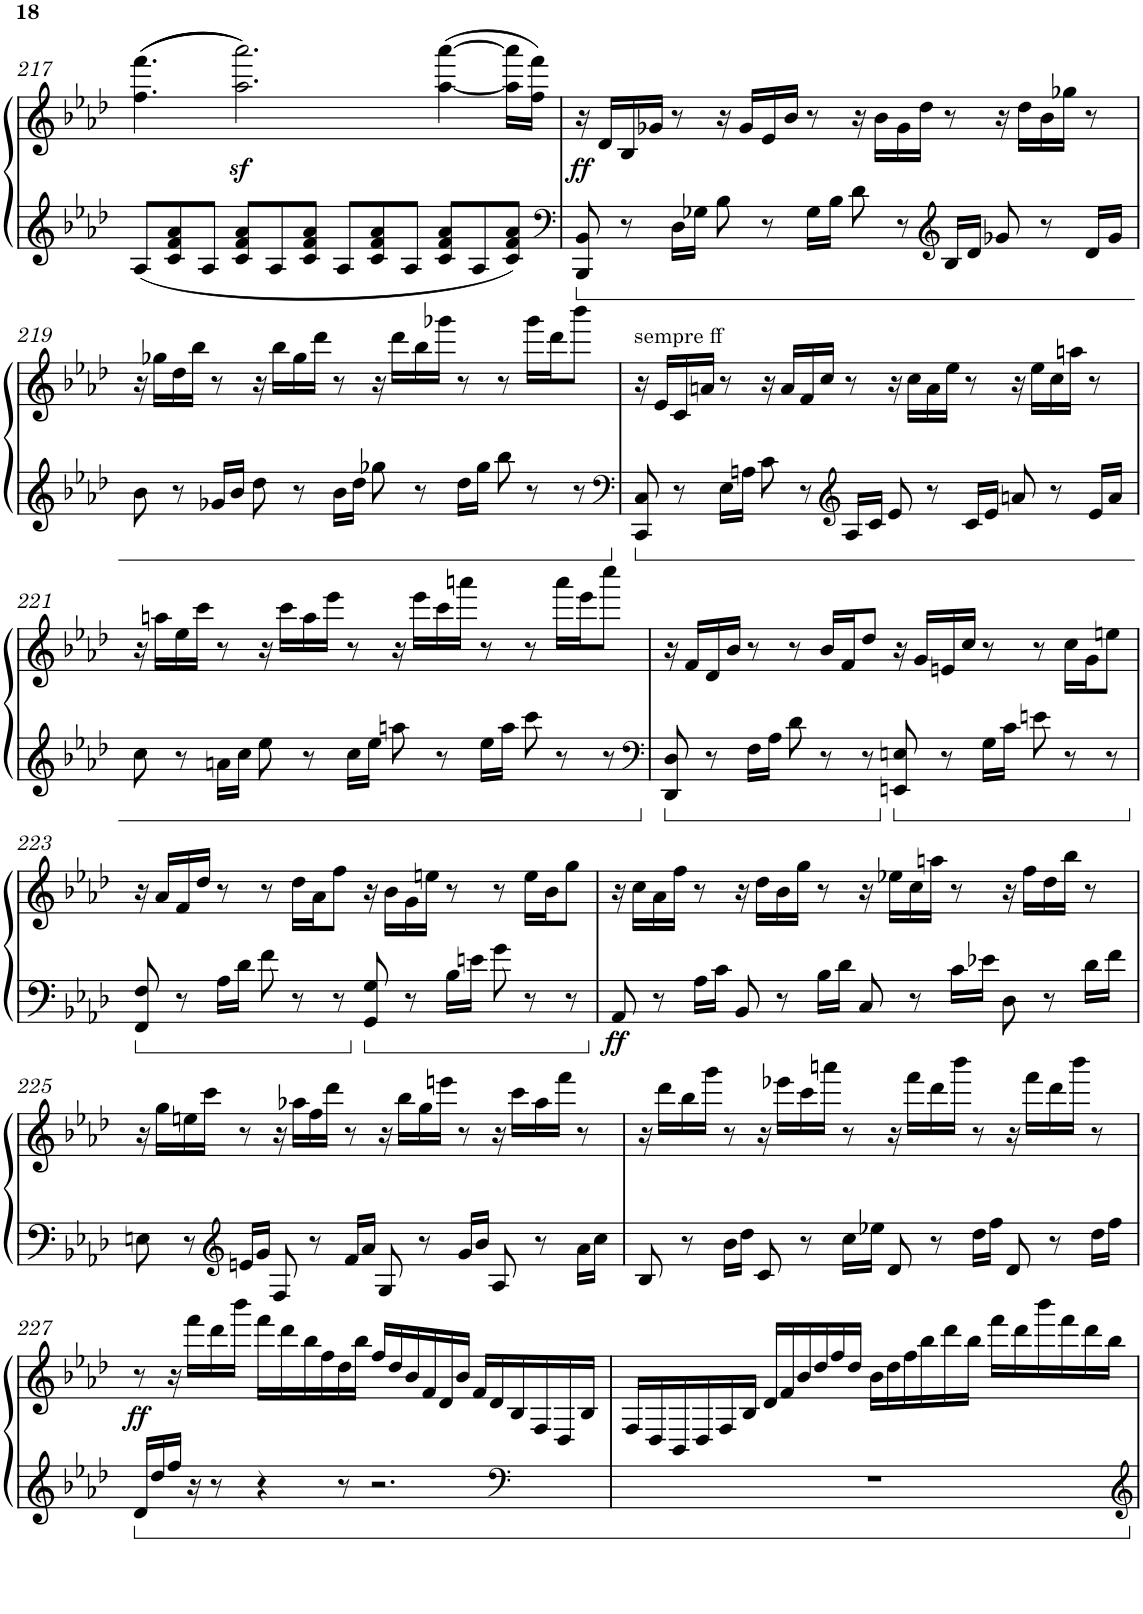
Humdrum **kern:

**kern	**kern	**dynam
*part1	*part1	*part1
*staff2	*staff1	*staff1/2
*I"Piano	*	*
*I'Pno	*	*
!!LO:PB:g=z
*clefG2	*clefG2	*
*k[b-e-a-d-]	*k[b-e-a-d-]	*
*A-:	*A-:	*
*M12/8	*M12/8	*
=217	=217	=217
8A-/L	(>(>4.ff\ 4.fff\	.
8c/ 8f/ 8a-/	.	.
8A-/J	.	.
8c/ 8f/ 8a-/L	2.aa-\z< 2.aaa-\z<))	.
8A-/	.	.
8c/ 8f/ 8a-/J	.	.
8A-/L	.	.
8c/ 8f/ 8a-/	.	.
8A-/J	.	.
8c/ 8f/ 8a-/L	(>[4aa-\ [4aaa-\	.
8A-/	.	.
8c/ 8f/ 8a-/J	16aa-\] 16aaa-\]LL	.
.	16ff\ 16fff\JJ)	.
=218	=218	=218
*clefF4	*	*
!	!	!LO:DY:b
8BBB-/ 8BB-/	16r	ff
.	16d-/LL	.
8r	16B-/	.
.	16g-X/JJ	.
16D-\LL	8r	.
16G-X\JJ	.	.
8B-\	16r	.
.	16g-/LL	.
8r	16e-/	.
.	16b-/JJ	.
16G-\LL	8r	.
16B-\JJ	.	.
8d-\	16r	.
.	16b-\LL	.
8r	16g-\	.
.	16dd-\JJ	.
*clefG2	*	*
16B-/LL	8r	.
16d-/JJ	.	.
8g-X/	16r	.
.	16dd-\LL	.
8r	16b-\	.
.	16gg-X\JJ	.
16d-/LL	8r	.
16g-/JJ	.	.
!!LO:LB:g=z
=219	=219	=219
8b-\	16r	.
.	16gg-X\LL	.
8r	16dd-\	.
.	16bb-\JJ	.
16g-X/LL	8r	.
16b-/JJ	.	.
8dd-\	16r	.
.	16bb-\LL	.
8r	16gg-\	.
.	16ddd-\JJ	.
16b-\LL	8r	.
16dd-\JJ	.	.
8gg-X\	16r	.
.	16ddd-\LL	.
8r	16bb-\	.
.	16ggg-X\JJ	.
16dd-\LL	8r	.
16gg-\JJ	.	.
8bb-\	8r	.
8r	16ggg-\LL	.
.	16ddd-\J	.
8r	8bbb-\J	.
=220	=220	=220
*clefF4	*	*
!	!LO:TX:a:t=sempre ff	!
8CC/ 8C/	16r	.
.	16e-/LL	.
8r	16c/	.
.	16an/JJ	.
16E-\LL	8r	.
16An\JJ	.	.
8c\	16r	.
.	16a/LL	.
8r	16f/	.
.	16cc/JJ	.
*clefG2	*	*
16A/LL	8r	.
16c/JJ	.	.
8e-/	16r	.
.	16cc\LL	.
8r	16a\	.
.	16ee-\JJ	.
16c/LL	8r	.
16e-/JJ	.	.
8an/	16r	.
.	16ee-\LL	.
8r	16cc\	.
.	16aan\JJ	.
16e-/LL	8r	.
16a/JJ	.	.
!!LO:LB:g=z
=221	=221	=221
8cc\	16r	.
.	16aan\LL	.
8r	16ee-\	.
.	16ccc\JJ	.
16an\LL	8r	.
16cc\JJ	.	.
8ee-\	16r	.
.	16ccc\LL	.
8r	16aa\	.
.	16eee-\JJ	.
16cc\LL	8r	.
16ee-\JJ	.	.
8aan\	16r	.
.	16eee-\LL	.
8r	16ccc\	.
.	16aaan\JJ	.
16ee-\LL	8r	.
16aa\JJ	.	.
8ccc\	8r	.
8r	16aaa\LL	.
.	16eee-\J	.
8r	8cccc\J	.
=222	=222	=222
*clefF4	*	*
8DD-/ 8D-/	16r	.
.	16f/LL	.
8r	16d-/	.
.	16b-/JJ	.
16F\LL	8r	.
16A-\JJ	.	.
8d-\	8r	.
8r	16b-/LL	.
.	16f/J	.
8r	8dd-/J	.
8EEn/ 8En/	16r	.
.	16g/LL	.
8r	16en/	.
.	16cc/JJ	.
16G\LL	8r	.
16c\JJ	.	.
8en\	8r	.
8r	16cc\LL	.
.	16g\J	.
8r	8een\J	.
!!LO:LB:g=z
=223	=223	=223
8FF/ 8F/	16r	.
.	16a-/LL	.
8r	16f/	.
.	16dd-/JJ	.
16A-\LL	8r	.
16d-\JJ	.	.
8f\	8r	.
8r	16dd-\LL	.
.	16a-\J	.
8r	8ff\J	.
8GG/ 8G/	16r	.
.	16b-\LL	.
8r	16g\	.
.	16een\JJ	.
16B-\LL	8r	.
16en\JJ	.	.
8g\	8r	.
8r	16ee\LL	.
.	16b-\J	.
8r	8gg\J	.
=224	=224	=224
!	!	!LO:DY:b=2
8AA-/	16r	ff
.	16cc\LL	.
8r	16a-\	.
.	16ff\JJ	.
16A-\LL	8r	.
16c\JJ	.	.
8BB-/	16r	.
.	16dd-\LL	.
8r	16b-\	.
.	16gg\JJ	.
16B-\LL	8r	.
16d-\JJ	.	.
8C/	16r	.
.	16ee-X\LL	.
8r	16cc\	.
.	16aan\JJ	.
16c\LL	8r	.
16e-X\JJ	.	.
8D-\	16r	.
.	16ff\LL	.
8r	16dd-\	.
.	16bb-\JJ	.
16d-\LL	8r	.
16f\JJ	.	.
!!LO:LB:g=z
=225	=225	=225
8En\	16r	.
.	16gg\LL	.
8r	16een\	.
.	16ccc\JJ	.
*clefG2	*	*
16en/LL	8r	.
16g/JJ	.	.
8F/	16r	.
.	16aa-X\LL	.
8r	16ff\	.
.	16ddd-\JJ	.
16f/LL	8r	.
16a-/JJ	.	.
8G/	16r	.
.	16bb-\LL	.
8r	16gg\	.
.	16eeen\JJ	.
16g/LL	8r	.
16b-/JJ	.	.
8A-/	16r	.
.	16ccc\LL	.
8r	16aa-\	.
.	16fff\JJ	.
16a-\LL	8r	.
16cc\JJ	.	.
=226	=226	=226
8B-/	16r	.
.	16ddd-\LL	.
8r	16bb-\	.
.	16ggg\JJ	.
16b-\LL	8r	.
16dd-\JJ	.	.
8c/	16r	.
.	16eee-X\LL	.
8r	16ccc\	.
.	16aaan\JJ	.
16cc\LL	8r	.
16ee-X\JJ	.	.
8d-/	16r	.
.	16fff\LL	.
8r	16ddd-\	.
.	16bbb-\JJ	.
16dd-\LL	8r	.
16ff\JJ	.	.
8d-/	16r	.
.	16fff\LL	.
8r	16ddd-\	.
.	16bbb-\JJ	.
16dd-\LL	8r	.
16ff\JJ	.	.
!!LO:LB:g=z
=227	=227	=227
!	!	!LO:DY:b
16d-/LL	8r	ff
16dd-/	.	.
16ff/JJ	16r	.
16r	16fff\LL	.
8r	16ddd-\	.
.	16bbb-\JJ	.
4r	16fff\LL	.
.	16ddd-\	.
.	16bb-\	.
.	16ff\	.
8r	16dd-\	.
.	16bb-\JJ	.
2.r	16ff/LL	.
.	16dd-/	.
.	16b-/	.
.	16f/	.
.	16d-/	.
.	16b-/JJ	.
.	16f/LL	.
.	16d-/	.
*clefF4	*	*
.	16B-/	.
.	16F/	.
.	16D-/	.
.	16B-/JJ	.
=228	=228	=228
1.r	16F/LL	.
.	16D-/	.
.	16BB-/	.
.	16D-/	.
.	16F/	.
.	16B-/JJ	.
.	16d-/LL	.
.	16f/	.
.	16b-/	.
.	16dd-/	.
.	16ff/	.
.	16dd-/JJ	.
.	16b-\LL	.
.	16dd-\	.
.	16ff\	.
.	16bb-\	.
.	16ddd-\	.
.	16bb-\JJ	.
.	16fff\LL	.
.	16ddd-\	.
.	16bbb-\	.
.	16fff\	.
.	16ddd-\	.
.	16bb-\JJ	.
=	=	=
*-	*-	*-
